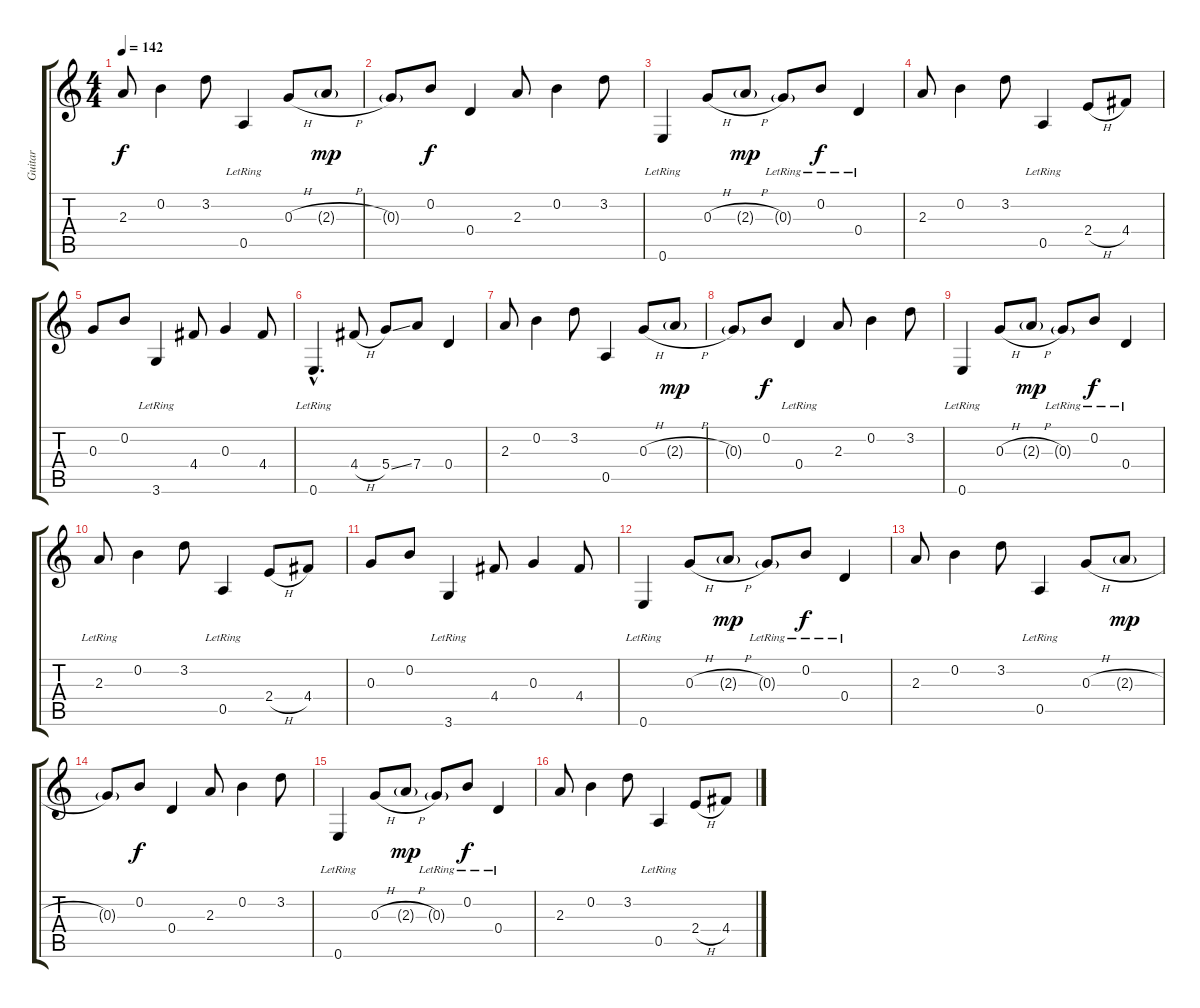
\track ("Guitar" "Guitar") {instrument acousticguitarnylon}
\staff {score tabs}
\tuning (E4 B3 G3 D3 A2 E2) {hide}
\ts (4 4)
\tempo 142
\clef g2
\ks c
2.3.8{dy f} 0.2.4 3.2.8 0.5{lr}.4 0.3{h}.8 2.3{h g}.8{dy mp} |
0.3{g}.8 0.2.8{dy f} 0.4.4 2.3.8 0.2.4 3.2.8 |
0.6{lr}.4 0.3{h}.8 2.3{h g}.8{dy mp} 0.3{g lr}.8 0.2{lr}.8{dy f} 0.4{lr}.4 |
2.3.8 0.2.4 3.2.8 0.5{lr}.4 2.4{h}.8 4.4.8 |
0.3.8 0.2.8 3.6{lr}.4 4.4.8 0.3.4 4.4.8 |
0.6{hac lr}.4{d} 4.4{h}.8 5.4{ss}.8 7.4.8 0.4.4 |
2.3.8 0.2.4 3.2.8 0.5.4 0.3{h}.8 2.3{h g}.8{dy mp} |
0.3{g}.8 0.2.8{dy f} 0.4{lr}.4 2.3.8 0.2.4 3.2.8 |
0.6{lr}.4 0.3{h}.8 2.3{h g}.8{dy mp} 0.3{g lr}.8 0.2{lr}.8{dy f} 0.4{lr}.4 |
2.3{lr}.8 0.2.4 3.2.8 0.5{lr}.4 2.4{h}.8 4.4.8 |
0.3.8 0.2.8 3.6{lr}.4 4.4.8 0.3.4 4.4.8 |
0.6{lr}.4 0.3{h}.8 2.3{h g}.8{dy mp} 0.3{g lr}.8 0.2{lr}.8{dy f} 0.4{lr}.4 |
2.3.8 0.2.4 3.2.8 0.5{lr}.4 0.3{h}.8 2.3{h g}.8{dy mp} |
0.3{g}.8 0.2.8{dy f} 0.4.4 2.3.8 0.2.4 3.2.8 |
0.6{lr}.4 0.3{h}.8 2.3{h g}.8{dy mp} 0.3{g lr}.8 0.2{lr}.8{dy f} 0.4{lr}.4 |
2.3.8 0.2.4 3.2.8 0.5{lr}.4 2.4{h}.8 4.4.8
